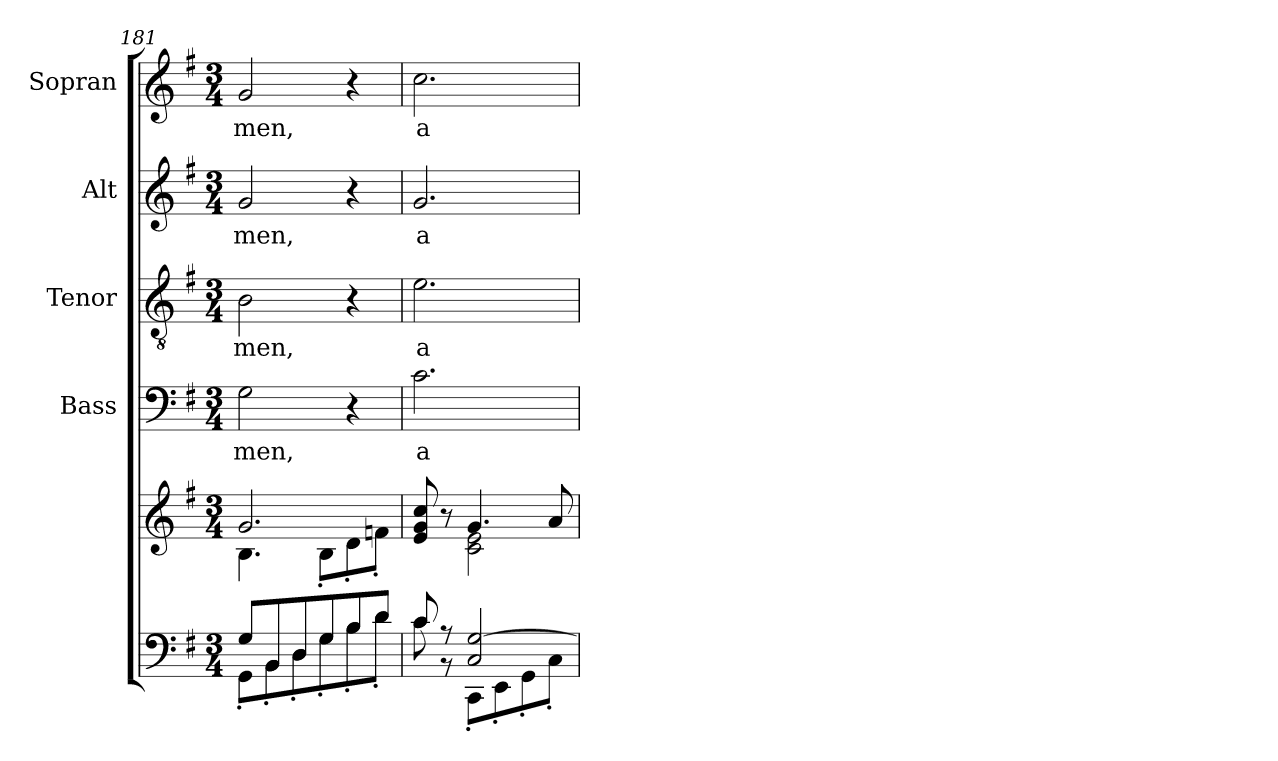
**kern	**kern	**kern	**text	**kern	**text	**kern	**text	**kern	**text
*part5	*part5	*part4	*part4	*part3	*part3	*part2	*part2	*part1	*part1
*staff6	*staff5	*staff4	*staff4	*staff3	*staff3	*staff2	*staff2	*staff1	*staff1
*	*	*I"Bass	*	*I"Tenor	*	*I"Alt	*	*I"Sopran	*
*	*	*I'B.	*	*I'T.	*	*I'A.	*	*I'S.	*
*clefF4	*clefG2	*clefF4	*	*clefGv2	*	*clefG2	*	*clefG2	*
*k[f#]	*k[f#]	*k[f#]	*	*k[f#]	*	*k[f#]	*	*k[f#]	*
*G:	*G:	*G:	*	*G:	*	*G:	*	*G:	*
*M3/4	*M3/4	*M3/4	*	*M3/4	*	*M3/4	*	*M3/4	*
=181	=181	=181	=181	=181	=181	=181	=181	=181	=181
*^	*^	*	*	*	*	*	*	*	*
!	!	!	!	!	!LO:LY:b	!	!LO:LY:b	!	!LO:LY:b	!	!LO:LY:b
8G/L	8GG'<\L	2.g/	4.B\	2G\	-men,	2B\	-men,	2g/	-men,	2g/	-men,
8BB/	8BB'<\	.	.	.	.	.	.	.	.	.	.
8D/	8D'<\	.	.	.	.	.	.	.	.	.	.
8G/	8G'<\	.	8B'>\L	.	.	.	.	.	.	.	.
8B/	8B'<\	.	8d'>\	4r	.	4r	.	4r	.	4r	.
8d/J	8d'<\J	.	8fn'>\J	.	.	.	.	.	.	.	.
=182	=182	=182	=182	=182	=182	=182	=182	=182	=182	=182	=182
!	!	!	!	!	!LO:LY:b	!	!LO:LY:b	!	!LO:LY:b	!	!LO:LY:b
8c/	8c\	8e/ 8g/ 8cc/	4ryy	2.c\	a-	2.e\	a-	2.g/	a-	2.cc\	a-
8r	8r	8r	.	.	.	.	.	.	.	.	.
2C/ [>2G/	8CC'<\L	4.g/	2c\ 2e\	.	.	.	.	.	.	.	.
.	8EE'<\	.	.	.	.	.	.	.	.	.	.
.	8GG'<\	.	.	.	.	.	.	.	.	.	.
.	8C'<\J	8a/	.	.	.	.	.	.	.	.	.
*v	*v	*	*	*	*	*	*	*	*	*	*
*	*v	*v	*	*	*	*	*	*	*	*
=	=	=	=	=	=	=	=	=	=
*-	*-	*-	*-	*-	*-	*-	*-	*-	*-
